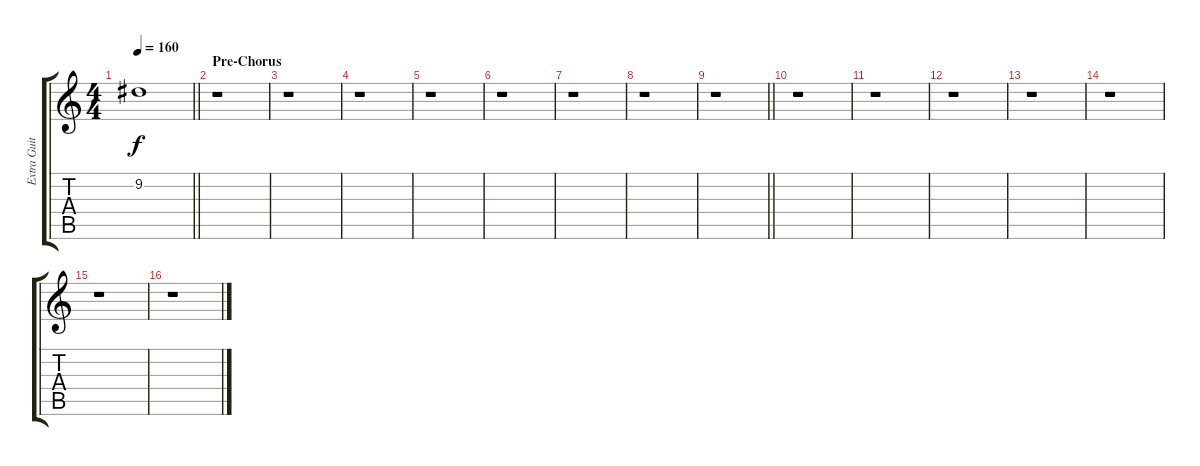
\track ("Extra Guitar II" "Extra Guit") {instrument overdrivenguitar}
\staff {score tabs}
\tuning (B3 Gb3 D3 A2 E2 B1) {hide}
\ts (4 4)
\tempo 160
\clef g2
\barLineRight lightlight
\ks c
9.2{t}.1{dy f} |
\section ("" "Pre-Chorus")
r.1 |
r.1 |
r.1 |
r.1 |
r.1 |
r.1 |
r.1 |
\barLineRight lightlight
r.1 |
r.1 |
r.1 |
r.1 |
r.1 |
r.1 |
r.1 |
r.1
